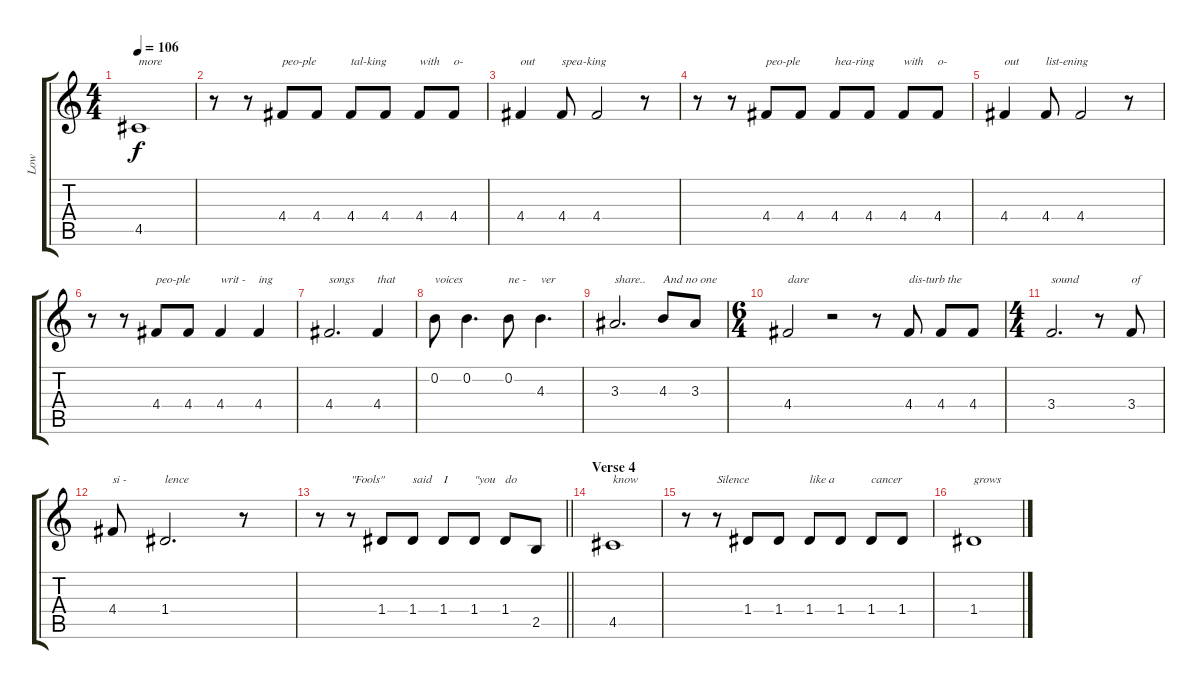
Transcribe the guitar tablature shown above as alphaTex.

\track ("Low" "Low") {instrument acousticguitarsteel}
\staff {score tabs}
\tuning (E4 B3 G3 D3 A2 E2) {hide}
\ts (4 4)
\tempo 106
\clef g2
\ks c
4.5.1{txt "more" dy f} |
r.8 r.8 4.4.8{txt "peo-ple"} 4.4.8 4.4.8{txt "tal-king"} 4.4.8 4.4.8{txt "with"} 4.4.8{txt "o-"} |
4.4.4{txt "out"} 4.4.8{txt "spea-king"} 4.4.2 r.8 |
r.8 r.8 4.4.8{txt "peo-ple"} 4.4.8 4.4.8{txt "hea-ring"} 4.4.8 4.4.8{txt "with"} 4.4.8{txt "o-"} |
4.4.4{txt "out"} 4.4.8{txt "list-ening"} 4.4.2 r.8 |
r.8 r.8 4.4.8{txt "peo-ple"} 4.4.8 4.4.4{txt "writ -"} 4.4.4{txt "ing"} |
4.4.2{d txt "songs"} 4.4.4{txt "that"} |
0.2.8{txt "voices"} 0.2.4{d} 0.2.8{txt "ne -"} 4.3.4{d txt "ver"} |
3.3.2{d txt "share.."} 4.3.8{txt "And no one "} 3.3.8 |
\ts (6 4)
4.4.2{txt "dare"} r.2 r.8 4.4.8{txt "dis-turb the "} 4.4.8 4.4.8 |
\ts (4 4)
3.4.2{d txt "sound"} r.8 3.4.8{txt "of"} |
4.4.8{txt "si -"} 1.4.2{d txt "lence"} r.8 |
\barLineRight lightlight
r.8 r.8{txt "\"Fools\""} 1.4.8 1.4.8{txt "said"} 1.4.8{txt "I"} 1.4.8{txt "\"you"} 1.4.8{txt "do"} 2.5.8 |
\section ("" "Verse 4")
4.5.1{txt "know"} |
r.8 r.8{txt "Silence"} 1.4.8 1.4.8 1.4.8{txt "like a"} 1.4.8 1.4.8{txt "cancer "} 1.4.8 |
1.4.1{txt "grows"}
